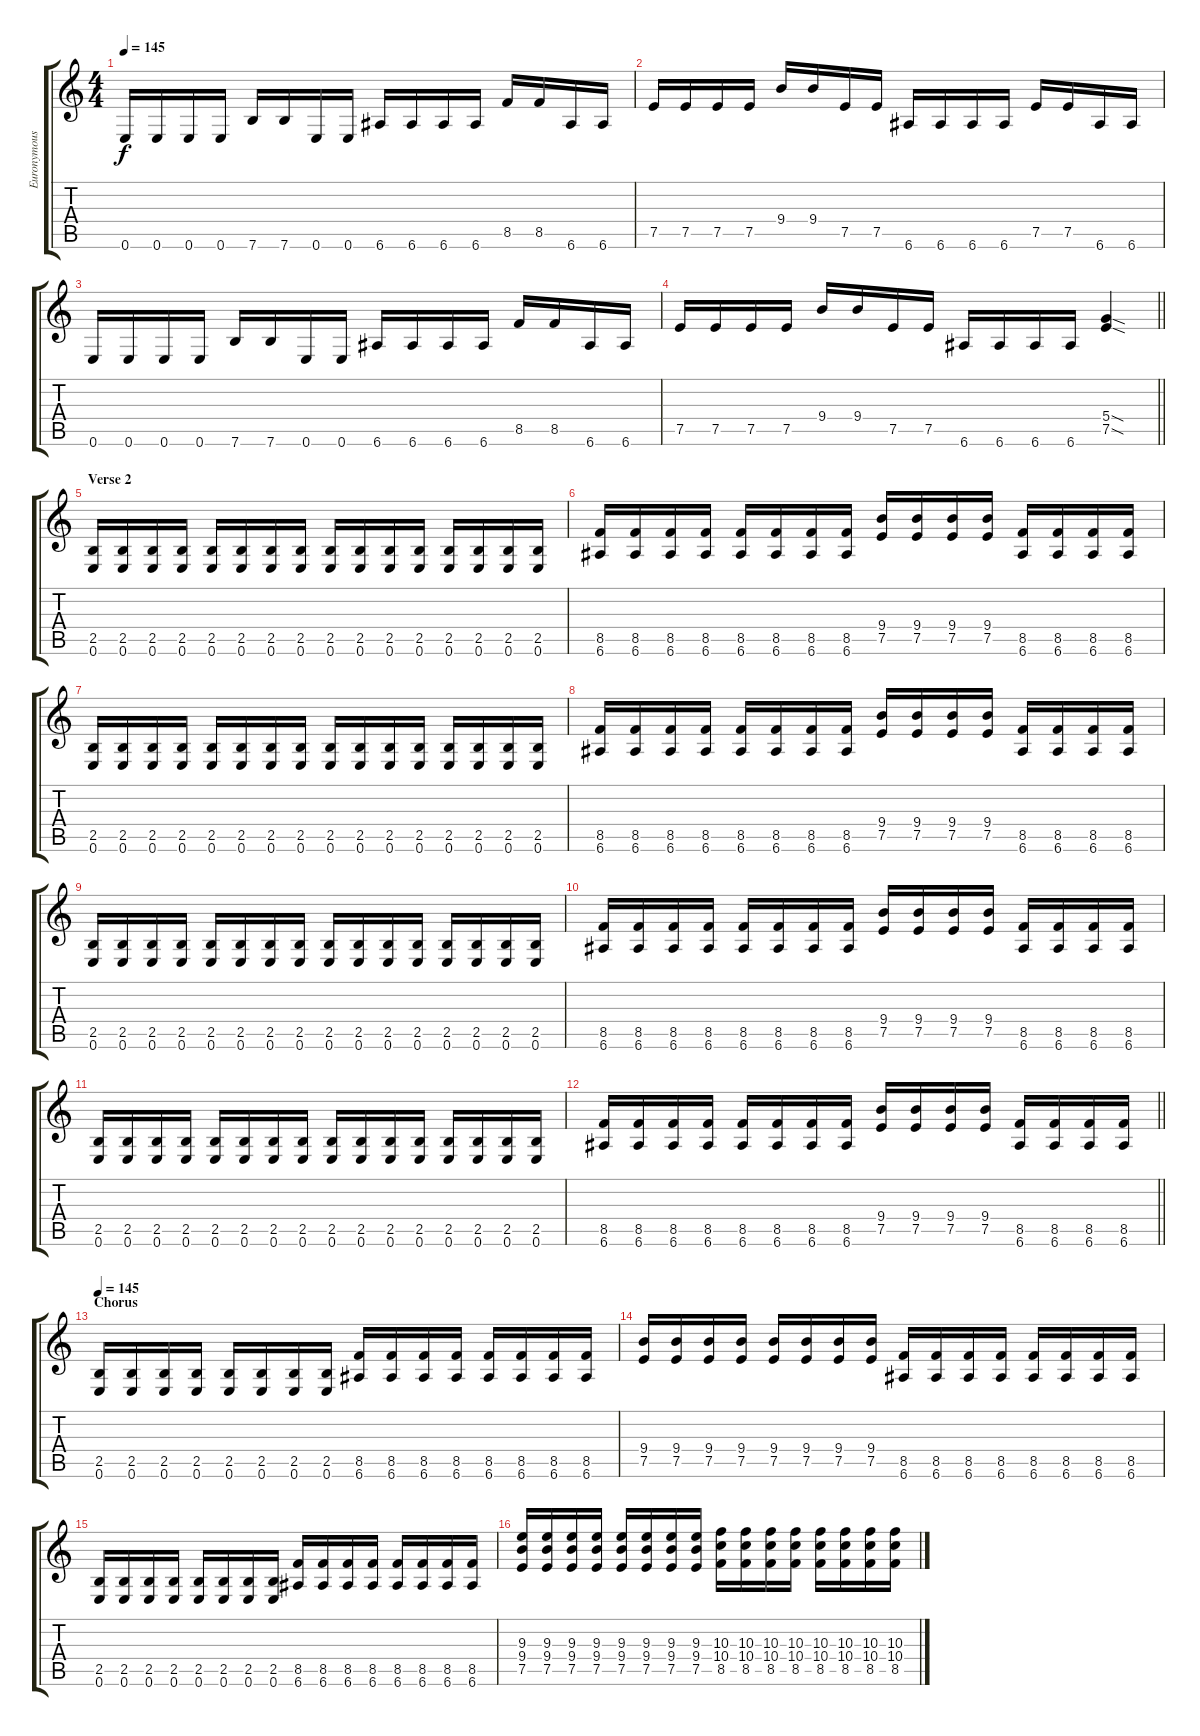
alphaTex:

\track ("Euronymous" "Euronymous") {instrument distortionguitar}
\staff {score tabs}
\tuning (E4 B3 G3 D3 A2 E2) {hide}
\ts (4 4)
\tempo 145
\clef g2
\ks c
0.6.16{dy f} 0.6.16 0.6.16 0.6.16 7.6.16 7.6.16 0.6.16 0.6.16 6.6.16 6.6.16 6.6.16 6.6.16 8.5.16 8.5.16 6.6.16 6.6.16 |
7.5.16 7.5.16 7.5.16 7.5.16 9.4.16 9.4.16 7.5.16 7.5.16 6.6.16 6.6.16 6.6.16 6.6.16 7.5.16 7.5.16 6.6.16 6.6.16 |
0.6.16 0.6.16 0.6.16 0.6.16 7.6.16 7.6.16 0.6.16 0.6.16 6.6.16 6.6.16 6.6.16 6.6.16 8.5.16 8.5.16 6.6.16 6.6.16 |
\barLineRight lightlight
7.5.16 7.5.16 7.5.16 7.5.16 9.4.16 9.4.16 7.5.16 7.5.16 6.6.16 6.6.16 6.6.16 6.6.16 (5.4{sod} 7.5{sod}).4 |
\section ("" "Verse 2")
(2.5 0.6).16 (2.5 0.6).16 (2.5 0.6).16 (2.5 0.6).16 (2.5 0.6).16 (2.5 0.6).16 (2.5 0.6).16 (2.5 0.6).16 (2.5 0.6).16 (2.5 0.6).16 (2.5 0.6).16 (2.5 0.6).16 (2.5 0.6).16 (2.5 0.6).16 (2.5 0.6).16 (2.5 0.6).16 |
(8.5 6.6).16 (8.5 6.6).16 (8.5 6.6).16 (8.5 6.6).16 (8.5 6.6).16 (8.5 6.6).16 (8.5 6.6).16 (8.5 6.6).16 (9.4 7.5).16 (9.4 7.5).16 (9.4 7.5).16 (9.4 7.5).16 (8.5 6.6).16 (8.5 6.6).16 (8.5 6.6).16 (8.5 6.6).16 |
(2.5 0.6).16 (2.5 0.6).16 (2.5 0.6).16 (2.5 0.6).16 (2.5 0.6).16 (2.5 0.6).16 (2.5 0.6).16 (2.5 0.6).16 (2.5 0.6).16 (2.5 0.6).16 (2.5 0.6).16 (2.5 0.6).16 (2.5 0.6).16 (2.5 0.6).16 (2.5 0.6).16 (2.5 0.6).16 |
(8.5 6.6).16 (8.5 6.6).16 (8.5 6.6).16 (8.5 6.6).16 (8.5 6.6).16 (8.5 6.6).16 (8.5 6.6).16 (8.5 6.6).16 (9.4 7.5).16 (9.4 7.5).16 (9.4 7.5).16 (9.4 7.5).16 (8.5 6.6).16 (8.5 6.6).16 (8.5 6.6).16 (8.5 6.6).16 |
(2.5 0.6).16 (2.5 0.6).16 (2.5 0.6).16 (2.5 0.6).16 (2.5 0.6).16 (2.5 0.6).16 (2.5 0.6).16 (2.5 0.6).16 (2.5 0.6).16 (2.5 0.6).16 (2.5 0.6).16 (2.5 0.6).16 (2.5 0.6).16 (2.5 0.6).16 (2.5 0.6).16 (2.5 0.6).16 |
(8.5 6.6).16 (8.5 6.6).16 (8.5 6.6).16 (8.5 6.6).16 (8.5 6.6).16 (8.5 6.6).16 (8.5 6.6).16 (8.5 6.6).16 (9.4 7.5).16 (9.4 7.5).16 (9.4 7.5).16 (9.4 7.5).16 (8.5 6.6).16 (8.5 6.6).16 (8.5 6.6).16 (8.5 6.6).16 |
(2.5 0.6).16 (2.5 0.6).16 (2.5 0.6).16 (2.5 0.6).16 (2.5 0.6).16 (2.5 0.6).16 (2.5 0.6).16 (2.5 0.6).16 (2.5 0.6).16 (2.5 0.6).16 (2.5 0.6).16 (2.5 0.6).16 (2.5 0.6).16 (2.5 0.6).16 (2.5 0.6).16 (2.5 0.6).16 |
\barLineRight lightlight
(8.5 6.6).16 (8.5 6.6).16 (8.5 6.6).16 (8.5 6.6).16 (8.5 6.6).16 (8.5 6.6).16 (8.5 6.6).16 (8.5 6.6).16 (9.4 7.5).16 (9.4 7.5).16 (9.4 7.5).16 (9.4 7.5).16 (8.5 6.6).16 (8.5 6.6).16 (8.5 6.6).16 (8.5 6.6).16 |
\section ("" "Chorus")
\tempo 145
(2.5 0.6).16 (2.5 0.6).16 (2.5 0.6).16 (2.5 0.6).16 (2.5 0.6).16 (2.5 0.6).16 (2.5 0.6).16 (2.5 0.6).16 (8.5 6.6).16 (8.5 6.6).16 (8.5 6.6).16 (8.5 6.6).16 (8.5 6.6).16 (8.5 6.6).16 (8.5 6.6).16 (8.5 6.6).16 |
(9.4 7.5).16 (9.4 7.5).16 (9.4 7.5).16 (9.4 7.5).16 (9.4 7.5).16 (9.4 7.5).16 (9.4 7.5).16 (9.4 7.5).16 (8.5 6.6).16 (8.5 6.6).16 (8.5 6.6).16 (8.5 6.6).16 (8.5 6.6).16 (8.5 6.6).16 (8.5 6.6).16 (8.5 6.6).16 |
(2.5 0.6).16 (2.5 0.6).16 (2.5 0.6).16 (2.5 0.6).16 (2.5 0.6).16 (2.5 0.6).16 (2.5 0.6).16 (2.5 0.6).16 (8.5 6.6).16 (8.5 6.6).16 (8.5 6.6).16 (8.5 6.6).16 (8.5 6.6).16 (8.5 6.6).16 (8.5 6.6).16 (8.5 6.6).16 |
(9.3 9.4 7.5).16 (9.3 9.4 7.5).16 (9.3 9.4 7.5).16 (9.3 9.4 7.5).16 (9.3 9.4 7.5).16 (9.3 9.4 7.5).16 (9.3 9.4 7.5).16 (9.3 9.4 7.5).16 (10.3 10.4 8.5).16 (10.3 10.4 8.5).16 (10.3 10.4 8.5).16 (10.3 10.4 8.5).16 (10.3 10.4 8.5).16 (10.3 10.4 8.5).16 (10.3 10.4 8.5).16 (10.3 10.4 8.5).16
